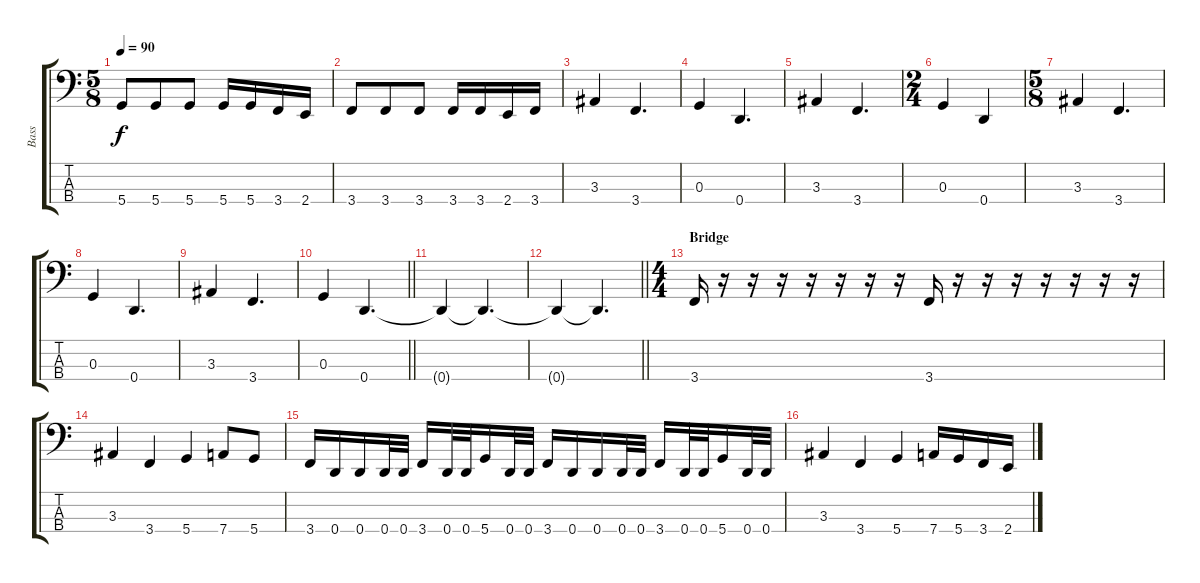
\track ("Bass" "Bass") {instrument synthbass2}
\staff {score tabs}
\tuning (F2 C2 G1 D1) {hide}
\ts (5 8)
\tempo 90
\clef f4
\ks c
5.4.8{dy f} 5.4.8 5.4.8 5.4.16 5.4.16 3.4.16 2.4.16 |
3.4.8 3.4.8 3.4.8 3.4.16 3.4.16 2.4.16 3.4.16 |
3.3.4 3.4.4{d} |
0.3.4 0.4.4{d} |
3.3.4 3.4.4{d} |
\ts (2 4)
0.3.4 0.4.4 |
\ts (5 8)
3.3.4 3.4.4{d} |
0.3.4 0.4.4{d} |
3.3.4 3.4.4{d} |
\barLineRight lightlight
0.3.4 0.4.4{d} |
0.4{t}.4 0.4{t}.4{d} |
\barLineRight lightlight
0.4{t}.4 0.4{t}.4{d} |
\ts (4 4)
\section ("" "Bridge")
3.4.16 r.16 r.16 r.16 r.16 r.16 r.16 r.16 3.4.16 r.16 r.16 r.16 r.16 r.16 r.16 r.16 |
3.3.4 3.4.4 5.4.4 7.4.8 5.4.8 |
3.4.16 0.4.16 0.4.16 0.4.32 0.4.32 3.4.16 0.4.32 0.4.32 5.4.16 0.4.32 0.4.32 3.4.16 0.4.16 0.4.16 0.4.32 0.4.32 3.4.16 0.4.32 0.4.32 5.4.16 0.4.32 0.4.32 |
3.3.4 3.4.4 5.4.4 7.4.16 5.4.16 3.4.16 2.4.16
